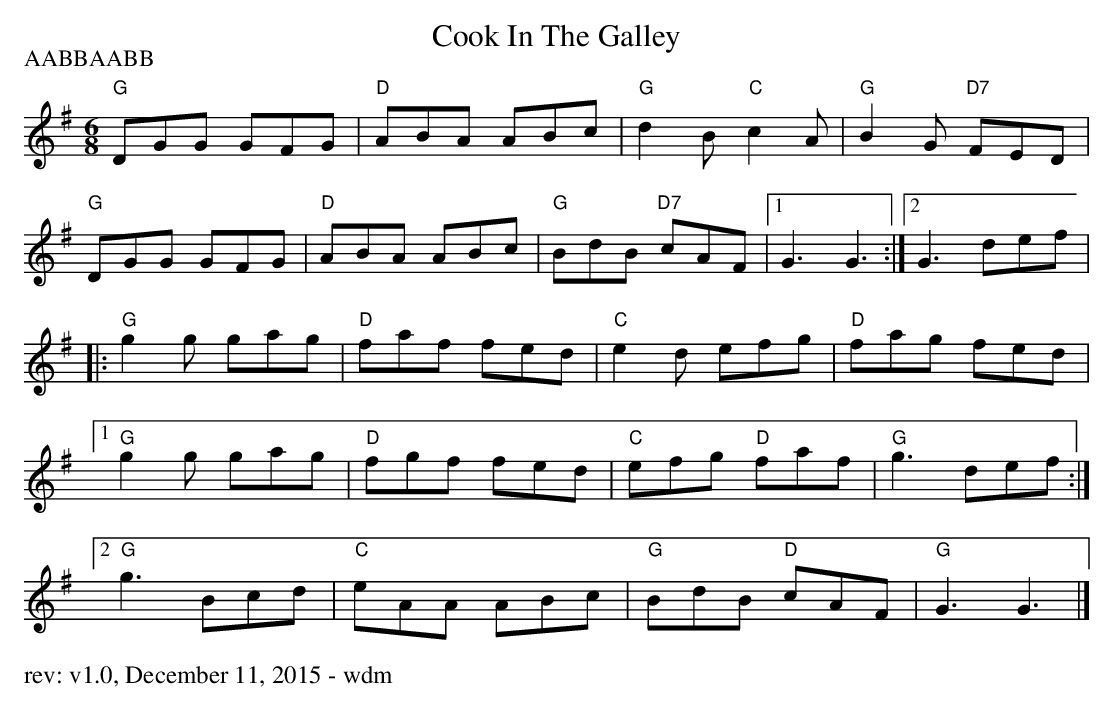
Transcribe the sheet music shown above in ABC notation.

X:1
T: Cook In The Galley
M: 6/8
L: 1/8
P:AABBAABB
K: Gmaj
"G"DGG GFG | "D"ABA ABc | "G"d2 B "C"c2 A | "G"B2 G "D7"FED |
"G"DGG GFG | "D"ABA ABc | "G"BdB "D7"cAF |1 G3 G3 :|2 G3 def |
|: "G"g2 g gag | "D"faf fed | "C"e2 d efg | "D"fag fed |1
"G"g2 g gag | "D"fgf fed | "C"efg "D"faf | "G"g3 def :|2
"G"g3 Bcd | "C"eAA ABc | "G"BdB "D"cAF | "G"G3 G3 |]
